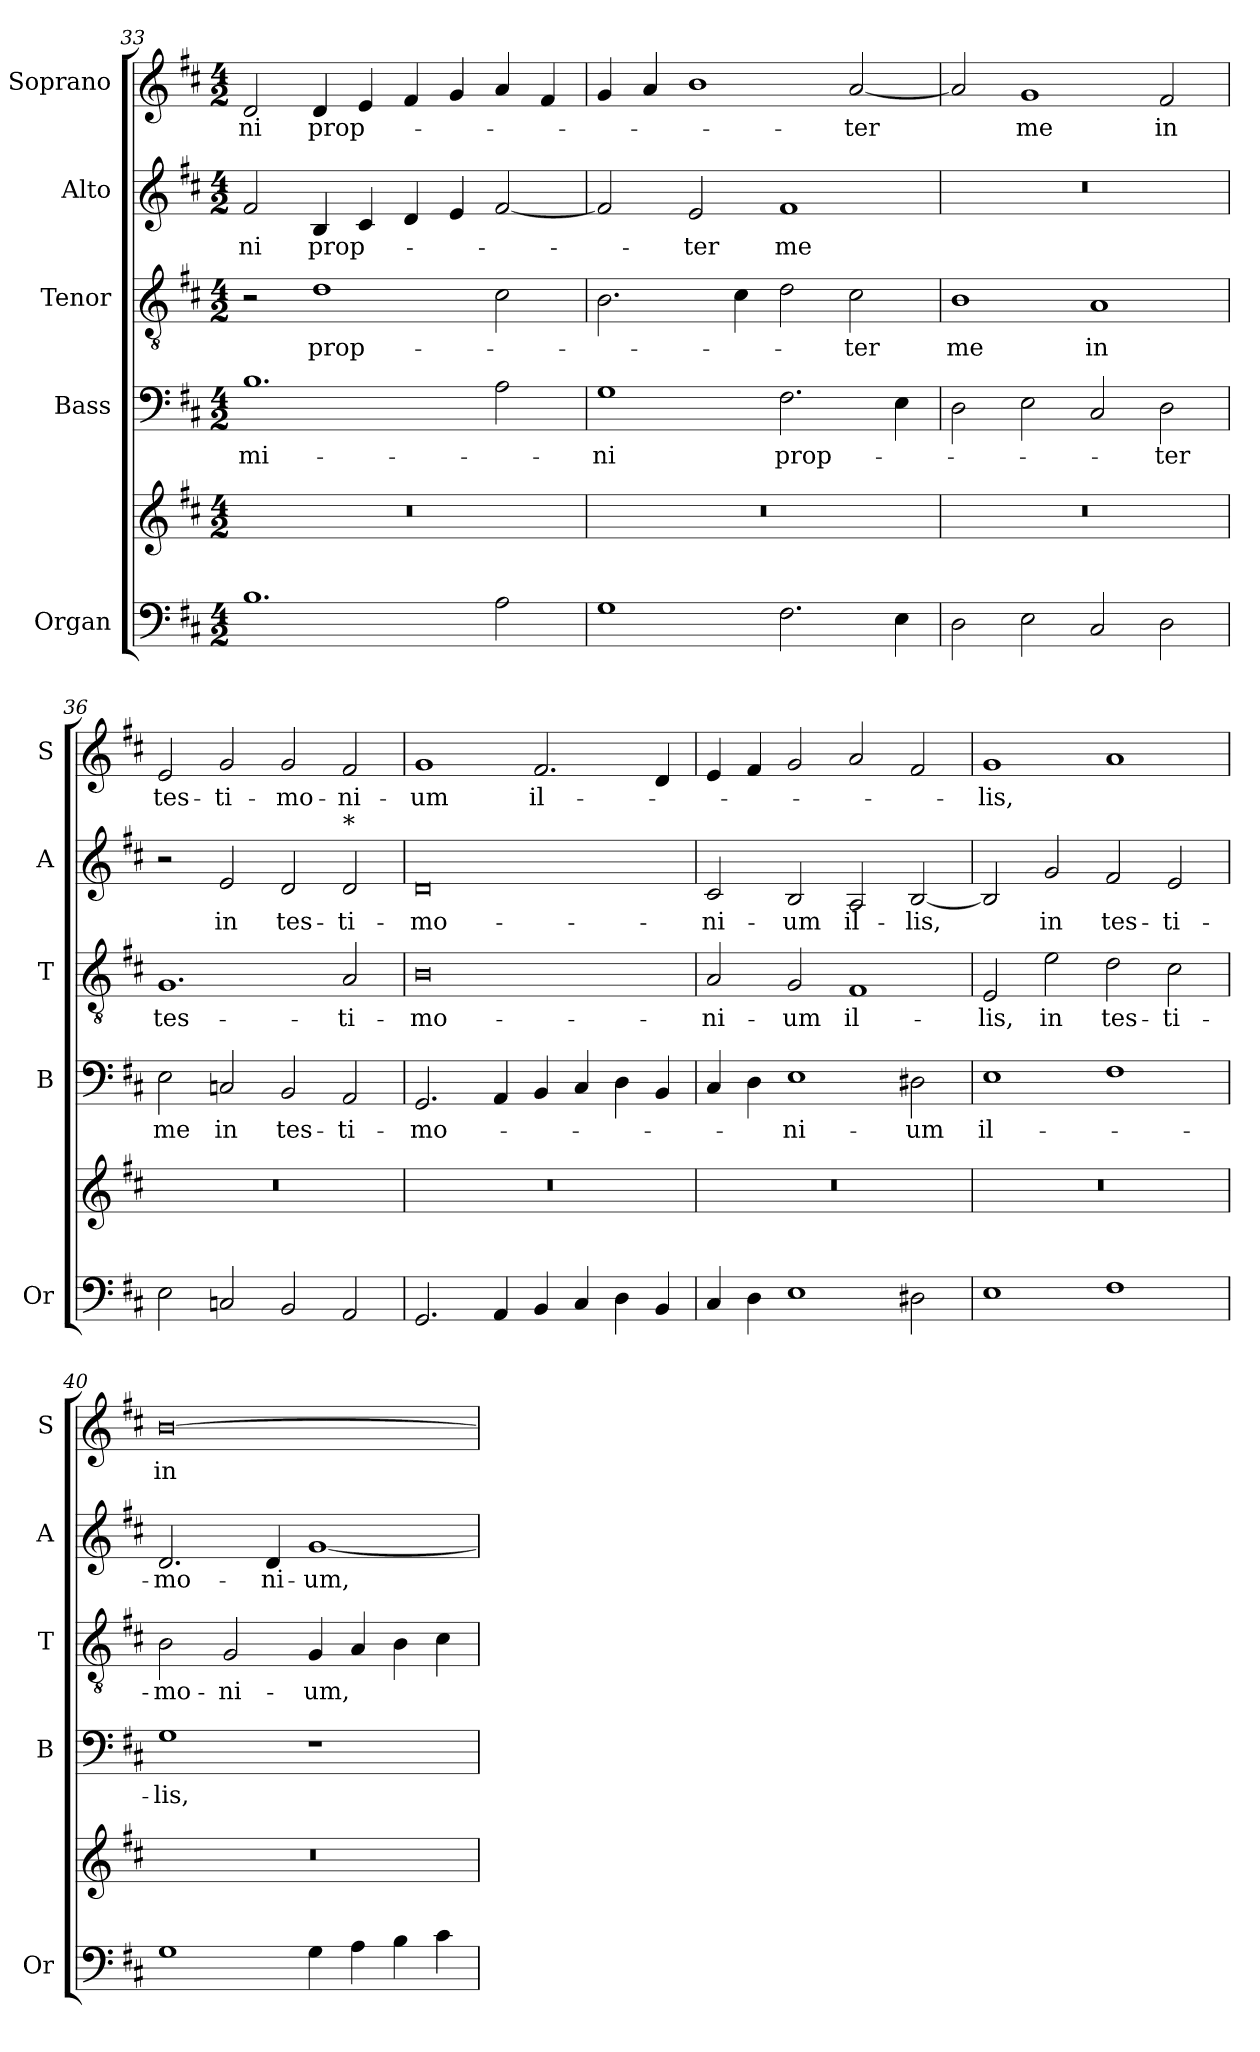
**kern	**kern	**kern	**text	**kern	**text	**kern	**text	**kern	**text
*part5	*part5	*part4	*part4	*part3	*part3	*part2	*part2	*part1	*part1
*staff6	*staff5	*staff4	*staff4	*staff3	*staff3	*staff2	*staff2	*staff1	*staff1
*I"Organ	*	*I"Bass	*	*I"Tenor	*	*I"Alto	*	*I"Soprano	*
*I'Or	*	*I'B	*	*I'T	*	*I'A	*	*I'S	*
*clefF4	*clefG2	*clefF4	*	*clefGv2	*	*clefG2	*	*clefG2	*
*k[f#c#]	*k[f#c#]	*k[f#c#]	*	*k[f#c#]	*	*k[f#c#]	*	*k[f#c#]	*
*D:	*D:	*D:	*	*D:	*	*D:	*	*D:	*
*M4/2	*M4/2	*M4/2	*	*M4/2	*	*M4/2	*	*M4/2	*
=33	=33	=33	=33	=33	=33	=33	=33	=33	=33
!	!	!	!LO:LY:b	!	!	!	!LO:LY:b	!	!LO:LY:b
1.B	0r	1.B	-mi-	2r	.	2f#/	-ni	2d/	-ni
!	!	!	!	!	!LO:LY:b	!	!LO:LY:b	!	!LO:LY:b
.	.	.	.	1d	prop-	4B/	prop-	4d/	prop-
.	.	.	.	.	.	4c#/	.	4e/	.
.	.	.	.	.	.	4d/	.	4f#/	.
.	.	.	.	.	.	4e/	.	4g/	.
2A\	.	2A\	.	2c#\	.	[2f#/	.	4a/	.
.	.	.	.	.	.	.	.	4f#/	.
=34	=34	=34	=34	=34	=34	=34	=34	=34	=34
!	!	!	!LO:LY:b	!	!	!	!	!	!
1G	0r	1G	-ni	2.B\	.	2f#/]	.	4g/	.
.	.	.	.	.	.	.	.	4a/	.
!	!	!	!	!	!	!	!LO:LY:b	!	!
.	.	.	.	.	.	2e/	-ter	1b	.
.	.	.	.	4c#\	.	.	.	.	.
!	!	!	!LO:LY:b	!	!	!	!LO:LY:b	!	!
2.F#\	.	2.F#\	prop-	2d\	.	1f#	me	.	.
!	!	!	!	!	!LO:LY:b	!	!	!	!LO:LY:b
.	.	.	.	2c#\	-ter	.	.	[2a/	-ter
4E\	.	4E\	.	.	.	.	.	.	.
!!LO:LB:g=z
=35	=35	=35	=35	=35	=35	=35	=35	=35	=35
!	!	!	!	!	!LO:LY:b	!	!	!	!
2D\	0r	2D\	.	1B	me	0r	.	2a/]	.
!	!	!	!	!	!	!	!	!	!LO:LY:b
2E\	.	2E\	.	.	.	.	.	1g	me
!	!	!	!	!	!LO:LY:b	!	!	!	!
2C#/	.	2C#/	.	1A	in	.	.	.	.
!	!	!	!LO:LY:b	!	!	!	!	!	!LO:LY:b
2D\	.	2D\	-ter	.	.	.	.	2f#/	in
=36	=36	=36	=36	=36	=36	=36	=36	=36	=36
!	!	!	!LO:LY:b	!	!LO:LY:b	!	!	!	!LO:LY:b
2E\	0r	2E\	me	1.G	tes-	2r	.	2e/	tes-
!	!	!	!LO:LY:b	!	!	!	!LO:LY:b	!	!LO:LY:b
2Cn/	.	2Cn/	in	.	.	2e/	in	2g/	-ti-
!	!	!	!LO:LY:b	!	!	!	!LO:LY:b	!	!LO:LY:b
2BB/	.	2BB/	tes-	.	.	2d/	tes-	2g/	-mo-
!	!	!	!	!	!	!LO:TX:a:t=*	!	!	!
!	!	!	!LO:LY:b	!	!LO:LY:b	!	!LO:LY:b	!	!LO:LY:b
2AA/	.	2AA/	-ti-	2A/	-ti-	2d/	-ti-	2f#/	-ni-
=37	=37	=37	=37	=37	=37	=37	=37	=37	=37
!	!	!	!LO:LY:b	!	!LO:LY:b	!	!LO:LY:b	!	!LO:LY:b
2.GG/	0r	2.GG/	-mo-	0B	-mo-	0d	-mo-	1g	-um
4AA/	.	4AA/	.	.	.	.	.	.	.
!	!	!	!	!	!	!	!	!	!LO:LY:b
4BB/	.	4BB/	.	.	.	.	.	2.f#/	il-
4C#/	.	4C#/	.	.	.	.	.	.	.
4D\	.	4D\	.	.	.	.	.	.	.
4BB/	.	4BB/	.	.	.	.	.	4d/	.
=38	=38	=38	=38	=38	=38	=38	=38	=38	=38
!	!	!	!	!	!LO:LY:b	!	!LO:LY:b	!	!
4C#/	0r	4C#/	.	2A/	-ni-	2c#/	-ni-	4e/	.
4D\	.	4D\	.	.	.	.	.	4f#/	.
!	!	!	!LO:LY:b	!	!LO:LY:b	!	!LO:LY:b	!	!
1E	.	1E	-ni-	2G/	-um	2B/	-um	2g/	.
!	!	!	!	!	!LO:LY:b	!	!LO:LY:b	!	!
.	.	.	.	1F#	il-	2A/	il-	2a/	.
!	!	!	!LO:LY:b	!	!	!	!LO:LY:b	!	!
2D#X\	.	2D#X\	-um	.	.	[2B/	-lis,	2f#/	.
=39	=39	=39	=39	=39	=39	=39	=39	=39	=39
!	!	!	!LO:LY:b	!	!LO:LY:b	!	!	!	!LO:LY:b
1E	0r	1E	il-	2E/	-lis,	2B/]	.	1g	-lis,
!	!	!	!	!	!LO:LY:b	!	!LO:LY:b	!	!
.	.	.	.	2e\	in	2g/	in	.	.
!	!	!	!	!	!LO:LY:b	!	!LO:LY:b	!	!
1F#	.	1F#	.	2d\	tes-	2f#/	tes-	1a	.
!	!	!	!	!	!LO:LY:b	!	!LO:LY:b	!	!
.	.	.	.	2c#\	-ti-	2e/	-ti-	.	.
!!LO:PB:g=z
=40	=40	=40	=40	=40	=40	=40	=40	=40	=40
!	!	!	!LO:LY:b	!	!LO:LY:b	!	!LO:LY:b	!	!LO:LY:b
1G	0r	1G	-lis,	2B\	-mo-	2.d/	-mo-	[0b	in
!	!	!	!	!	!LO:LY:b	!	!	!	!
.	.	.	.	2G/	-ni-	.	.	.	.
!	!	!	!	!	!	!	!LO:LY:b	!	!
.	.	.	.	.	.	4d/	-ni-	.	.
!	!	!	!	!	!LO:LY:b	!	!LO:LY:b	!	!
4G\	.	1r	.	4G/	-um,	[1g	-um,	.	.
4A\	.	.	.	4A/	.	.	.	.	.
4B\	.	.	.	4B\	.	.	.	.	.
4c#\	.	.	.	4c#\	.	.	.	.	.
=	=	=	=	=	=	=	=	=	=
*-	*-	*-	*-	*-	*-	*-	*-	*-	*-
